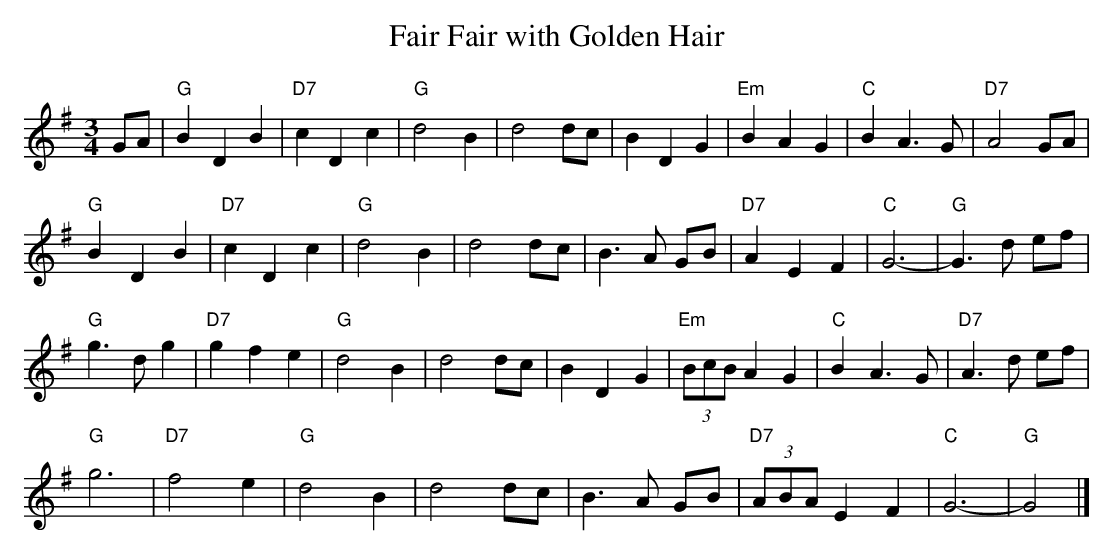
X:1
T:Fair Fair with Golden Hair
Q:150
M:3/4
L:1/4
K:G
G/A/|"G"BDB|"D7"cDc|"G"d2B|d2d/c/|BDG|"Em"BAG|"C"BA>G|"D7"A2G/A/|
"G"BDB|"D7"cDc|"G"d2B|d2d/c/|B>A G/B/|"D7"AEF|"C"G3-|"G"G>d e/f/|
"G"g>dg|"D7"gfe|"G"d2B|d2d/c/|BDG|"Em"(3B/c/B/AG|"C"BA>G|"D7"A>d e/f/|
"G"g3|"D7"f2e|"G"d2B|d2d/c/|B>A G/B/|"D7"(3A/B/A/EF|"C"G3-|"G"G2|]
